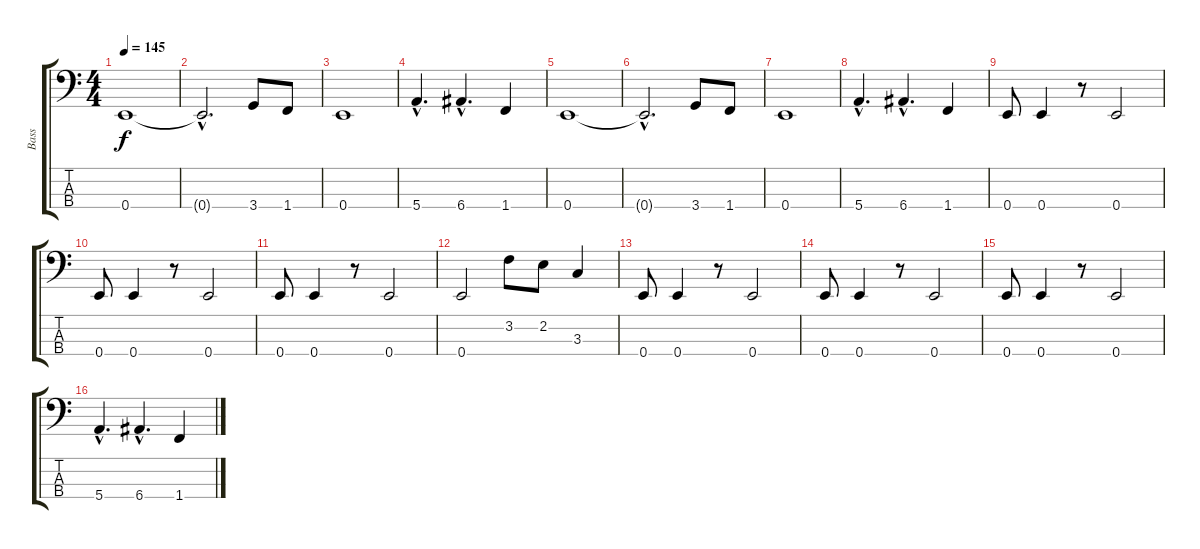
\track ("Bass" "Bass") {instrument electricbassfinger}
\staff {score tabs}
\tuning (G2 D2 A1 E1) {hide}
\ts (4 4)
\tempo 145
\clef f4
\ks c
0.4.1{dy f instrument electricbassfinger} |
0.4{hac t}.2{d} 3.4.8 1.4.8 |
0.4.1 |
5.4{hac}.4{d} 6.4{hac}.4{d} 1.4.4 |
0.4.1 |
0.4{hac t}.2{d} 3.4.8 1.4.8 |
0.4.1 |
5.4{hac}.4{d} 6.4{hac}.4{d} 1.4.4 |
0.4.8 0.4.4 r.8 0.4.2 |
0.4.8 0.4.4 r.8 0.4.2 |
0.4.8 0.4.4 r.8 0.4.2 |
0.4.2 3.2.8 2.2.8 3.3.4 |
0.4.8 0.4.4 r.8 0.4.2 |
0.4.8 0.4.4 r.8 0.4.2 |
0.4.8 0.4.4 r.8 0.4.2 |
5.4{hac}.4{d} 6.4{hac}.4{d} 1.4.4
